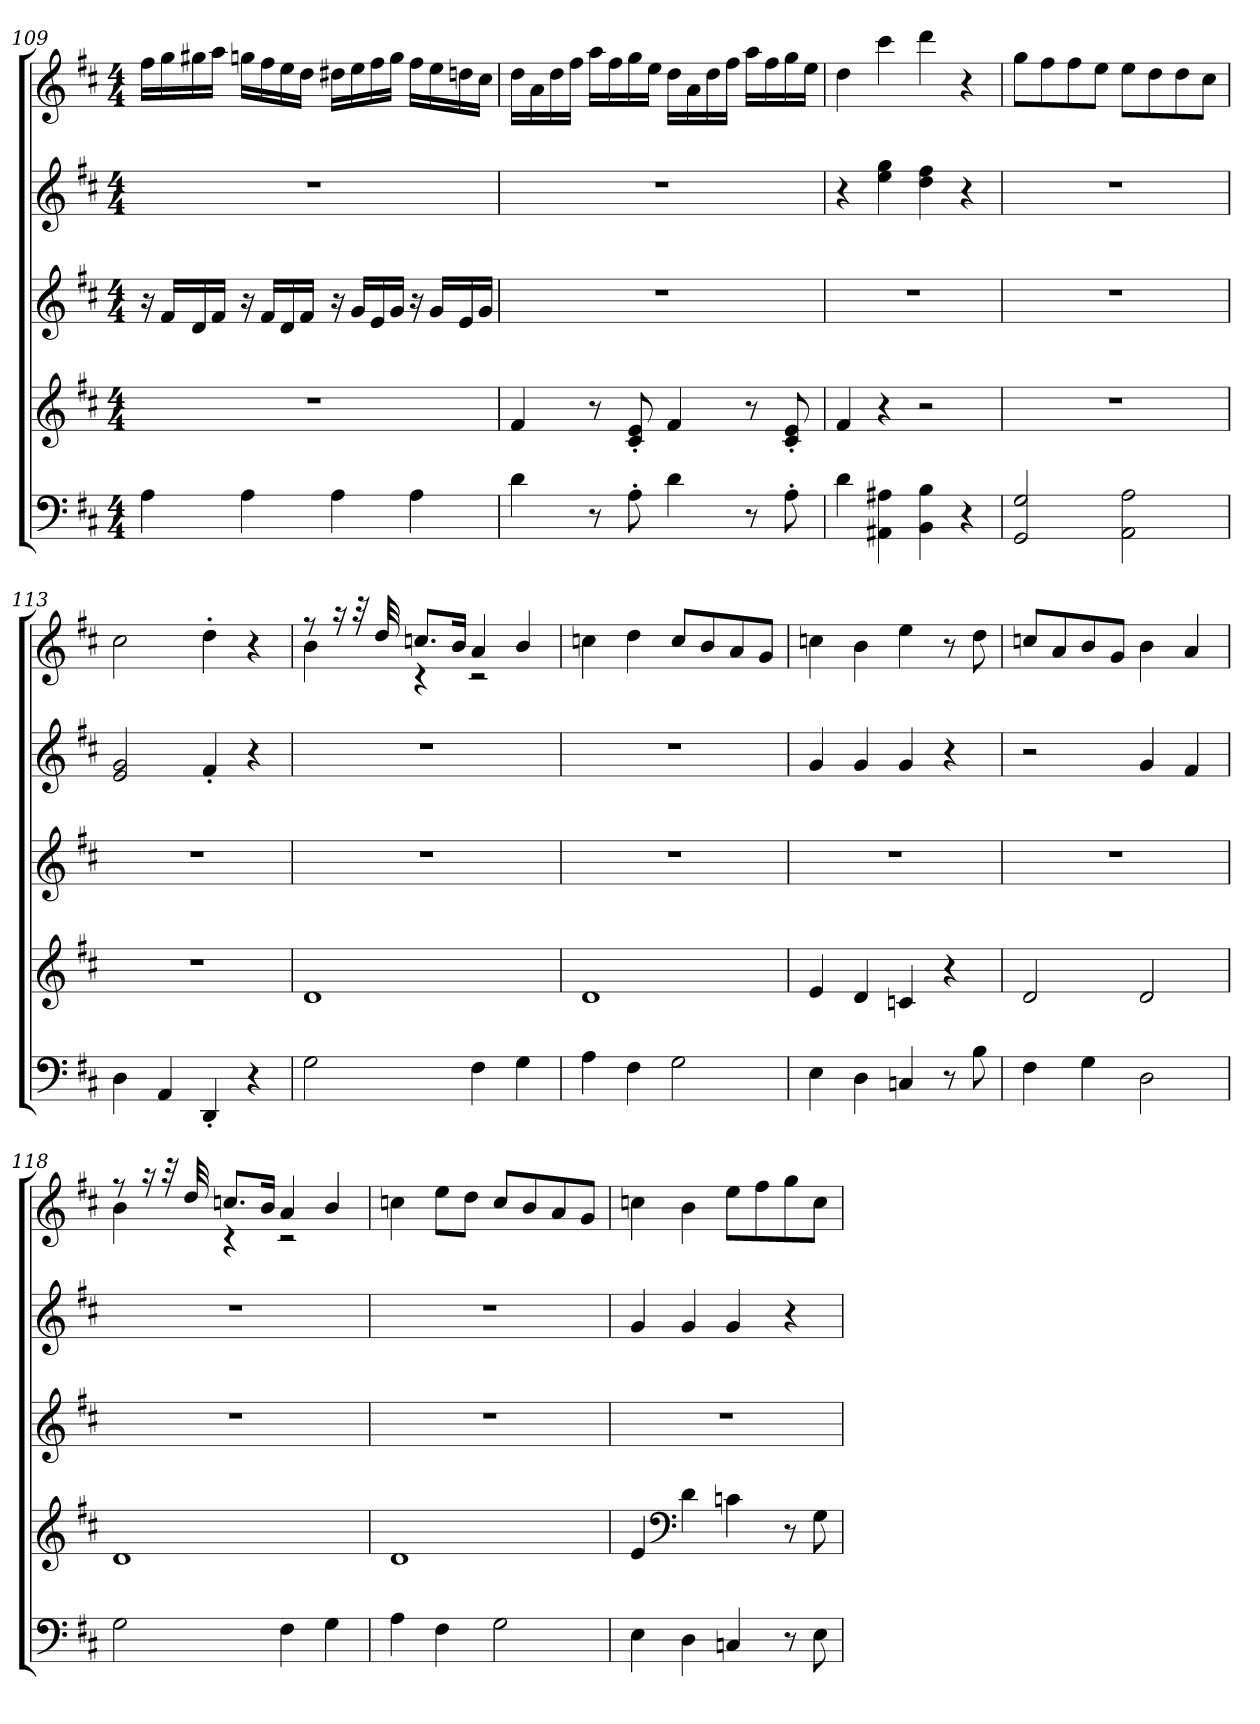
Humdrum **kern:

**kern	**kern	**kern	**kern	**kern
*part5	*part4	*part3	*part2	*part1
*staff5	*staff4	*staff3	*staff2	*staff1
!!LO:LB:g=z
*clefF4	*clefG2	*clefG2	*clefG2	*clefG2
*k[f#c#]	*k[f#c#]	*k[f#c#]	*k[f#c#]	*k[f#c#]
*M4/4	*M4/4	*M4/4	*M4/4	*M4/4
=109	=109	=109	=109	=109
4A\	1r	16r	1r	16ff#\LL
.	.	16f#/LL	.	16gg\
.	.	16d/	.	16gg#X\
.	.	16f#/JJ	.	16aa\JJ
4A\	.	16r	.	16ggn\LL
.	.	16f#/LL	.	16ff#\
.	.	16d/	.	16ee\
.	.	16f#/JJ	.	16dd\JJ
4A\	.	16r	.	16dd#X\LL
.	.	16g/LL	.	16ee\
.	.	16e/	.	16ff#\
.	.	16g/JJ	.	16gg\JJ
4A\	.	16r	.	16ff#\LL
.	.	16g/LL	.	16ee\
.	.	16e/	.	16ddn\
*	*	*	*	*MM129
.	.	16g/JJ	.	16cc#\JJ
=110	=110	=110	=110	=110
*	*	*	*	*MM130
4d\	4f#/	1r	1r	16dd\LL
.	.	.	.	16a\
.	.	.	.	16dd\
.	.	.	.	16ff#\JJ
8r	8r	.	.	16aa\LL
.	.	.	.	16ff#\
8A'\	8c#/' 8e/'	.	.	16gg\
.	.	.	.	16ee\JJ
4d\	4f#/	.	.	16dd\LL
.	.	.	.	16a\
.	.	.	.	16dd\
.	.	.	.	16ff#\JJ
8r	8r	.	.	16aa\LL
.	.	.	.	16ff#\
8A'\	8c#/' 8e/'	.	.	16gg\
*	*	*	*	*MM129
.	.	.	.	16ee\JJ
=111	=111	=111	=111	=111
*	*	*	*	*MM127
4d\	4f#/	1r	4r	4dd\
*	*	*	*	*MM123
4AA#X\ 4A#X\	4r	.	4ee\ 4gg\	4ccc#\
*	*	*	*	*MM121
4BB\ 4B\	2r	.	4dd\ 4ff#\	4ddd\
*	*	*	*	*MM118
4r	.	.	4r	4r
!!LO:PB:g=z
=112	=112	=112	=112	=112
*	*	*	*	*MM125
2GG/ 2G/	1r	1r	1r	8gg\L
.	.	.	.	8ff#\
.	.	.	.	8ff#\
.	.	.	.	8ee\J
2AA\ 2A\	.	.	.	8ee\L
.	.	.	.	8dd\
.	.	.	.	8dd\
.	.	.	.	8cc#\J
=113	=113	=113	=113	=113
*	*	*	*	*MM120
4D\	1r	1r	2e/ 2g/	2cc#\
4AA/	.	.	.	.
*	*	*	*	*MM51
4DD'/	.	.	4f#'/	4dd'\
4r	.	.	4r	4r
=114	=114	=114	=114	=114
*	*	*	*	*MM80
*	*	*	*	*^
2G\	1d	1r	1r	8r	4b\
.	.	.	.	16r	.
.	.	.	.	32r	.
.	.	.	.	32dd/	.
.	.	.	.	8.ccn/L	4r
.	.	.	.	16b/Jk	.
4F#\	.	.	.	4a/	2r
4G\	.	.	.	4b/	.
*	*	*	*	*v	*v
=115	=115	=115	=115	=115
*	*	*	*	*MM80
4A\	1d	1r	1r	4ccn\
4F#\	.	.	.	4dd\
2G\	.	.	.	8cc/L
.	.	.	.	8b/
.	.	.	.	8a/
.	.	.	.	8g/J
=116	=116	=116	=116	=116
*	*	*	*	*MM78
4E\	4e/	1r	4g/	4ccn\
4D\	4d/	.	4g/	4b\
4Cn/	4cn/	.	4g/	4ee\
8r	4r	.	4r	8r
*	*	*	*	*MM78
8B\	.	.	.	8dd\
!!LO:LB:g=z
=117	=117	=117	=117	=117
*	*	*	*	*MM80
4F#\	2d/	1r	2r	8ccn/L
.	.	.	.	8a/
4G\	.	.	.	8b/
.	.	.	.	8g/J
2D\	2d/	.	4g/	4b\
*	*	*	*	*MM76
.	.	.	4f#/	4a/
=118	=118	=118	=118	=118
*	*	*	*	*MM80
*	*	*	*	*^
2G\	1d	1r	1r	8r	4b\
.	.	.	.	16r	.
.	.	.	.	32r	.
.	.	.	.	32dd/	.
.	.	.	.	8.ccn/L	4r
.	.	.	.	16b/Jk	.
4F#\	.	.	.	4a/	2r
4G\	.	.	.	4b/	.
*	*	*	*	*v	*v
=119	=119	=119	=119	=119
*	*	*	*	*MM80
4A\	1d	1r	1r	4ccn\
4F#\	.	.	.	8ee\L
.	.	.	.	8dd\J
2G\	.	.	.	8cc/L
.	.	.	.	8b/
.	.	.	.	8a/
.	.	.	.	8g/J
=120	=120	=120	=120	=120
*	*	*	*	*MM78
4E\	4e/	1r	4g/	4ccn\
*	*clefF4	*	*	*
4D\	4d\	.	4g/	4b\
4Cn/	4cn\	.	4g/	8ee\L
.	.	.	.	8ff#\
8r	8r	.	4r	8gg\
*	*	*	*	*MM78
8E\	8G\	.	.	8cc\J
=	=	=	=	=
*-	*-	*-	*-	*-
